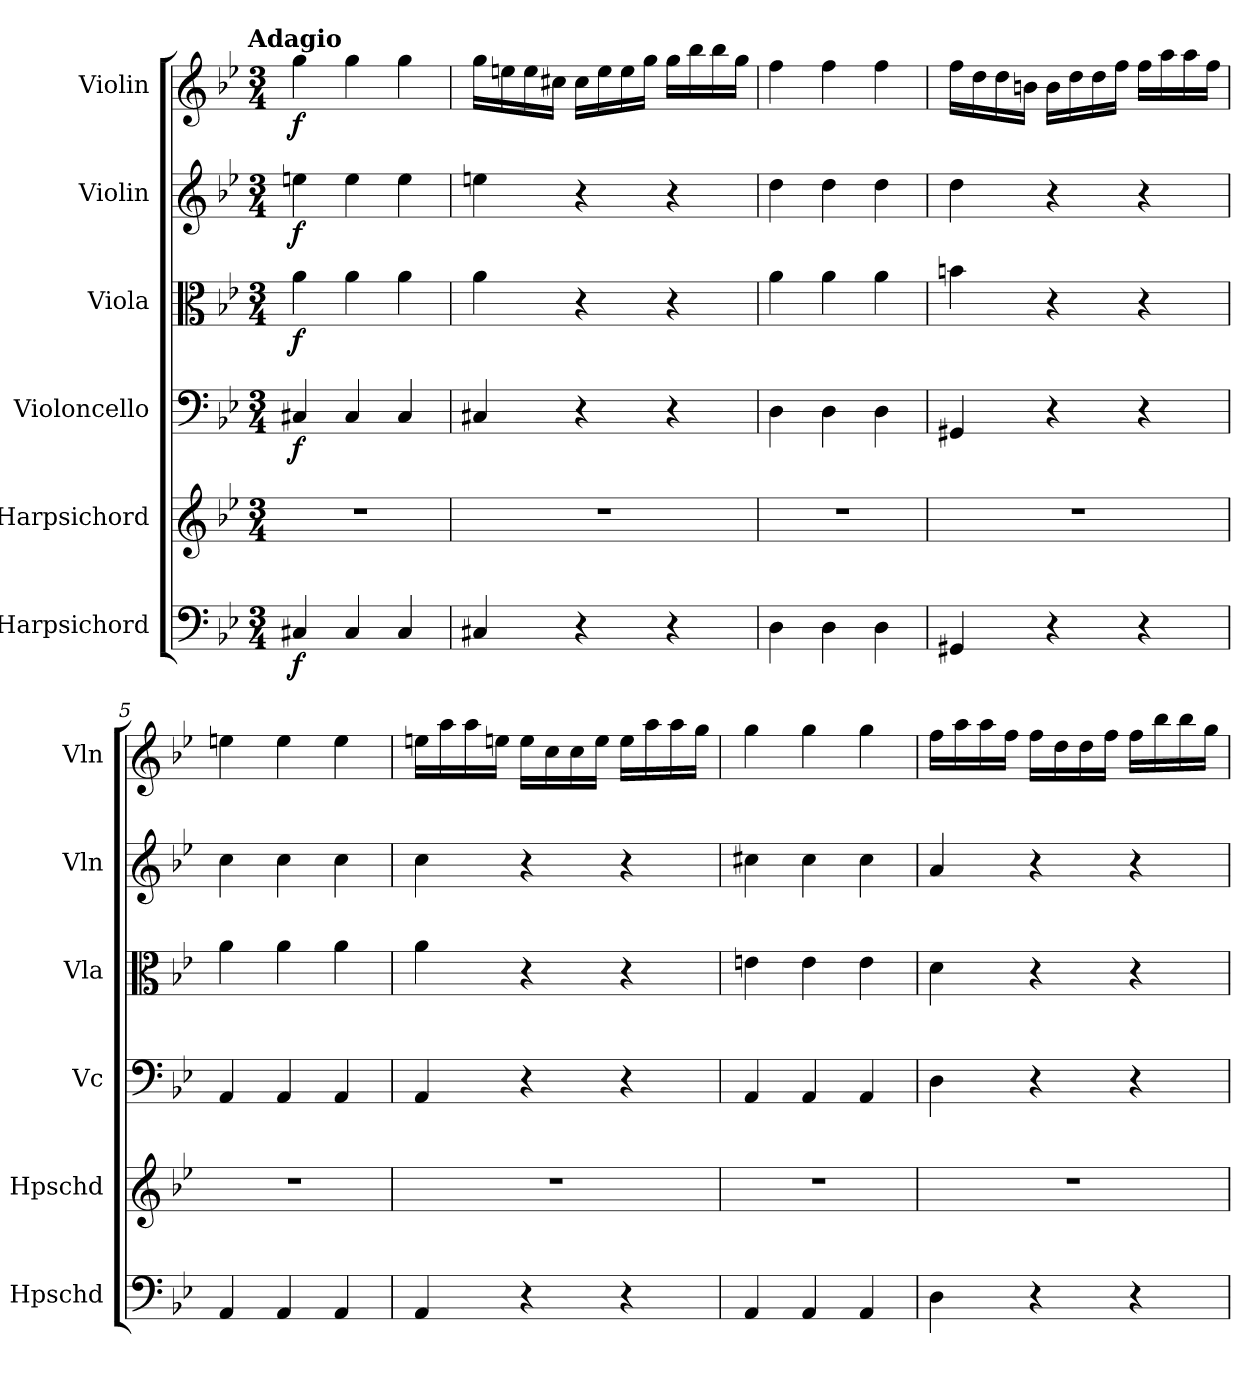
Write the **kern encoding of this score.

**kern	**dynam	**kern	**kern	**dynam	**kern	**dynam	**kern	**dynam	**kern	**dynam
*part6	*part6	*part5	*part4	*part4	*part3	*part3	*part2	*part2	*part1	*part1
*staff6	*staff6	*staff5	*staff4	*staff4	*staff3	*staff3	*staff2	*staff2	*staff1	*staff1
*I"Harpsichord	*	*I"Harpsichord	*I"Violoncello	*	*I"Viola	*	*I"Violin	*	*I"Violin	*
*I'Hpschd	*	*I'Hpschd	*I'Vc	*	*I'Vla	*	*I'Vln	*	*I'Vln	*
*clefF4	*	*clefG2	*clefF4	*	*clefC3	*	*clefG2	*	*clefG2	*
*k[b-e-]	*	*k[b-e-]	*k[b-e-]	*	*k[b-e-]	*	*k[b-e-]	*	*k[b-e-]	*
!!LO:TX:omd:t=Adagio
*M3/4	*	*M3/4	*M3/4	*	*M3/4	*	*M3/4	*	*M3/4	*
*MM60	*	*MM60	*MM60	*	*MM60	*	*MM60	*	*MM60	*
=1	=1	=1	=1	=1	=1	=1	=1	=1	=1	=1
4C#X/	f	2.r	4C#X/	f	4a\	f	4een\	f	4gg\	f
4C#/	.	.	4C#/	.	4a\	.	4ee\	.	4gg\	.
4C#/	.	.	4C#/	.	4a\	.	4ee\	.	4gg\	.
=2	=2	=2	=2	=2	=2	=2	=2	=2	=2	=2
4C#X/	.	2.r	4C#X/	.	4a\	.	4een\	.	16gg\LL	.
.	.	.	.	.	.	.	.	.	16een\	.
.	.	.	.	.	.	.	.	.	16ee\	.
.	.	.	.	.	.	.	.	.	16cc#X\JJ	.
4r	.	.	4r	.	4r	.	4r	.	16cc#\LL	.
.	.	.	.	.	.	.	.	.	16ee\	.
.	.	.	.	.	.	.	.	.	16ee\	.
.	.	.	.	.	.	.	.	.	16gg\JJ	.
4r	.	.	4r	.	4r	.	4r	.	16gg\LL	.
.	.	.	.	.	.	.	.	.	16bb-\	.
.	.	.	.	.	.	.	.	.	16bb-\	.
.	.	.	.	.	.	.	.	.	16gg\JJ	.
=3	=3	=3	=3	=3	=3	=3	=3	=3	=3	=3
4D\	.	2.r	4D\	.	4a\	.	4dd\	.	4ff\	.
4D\	.	.	4D\	.	4a\	.	4dd\	.	4ff\	.
4D\	.	.	4D\	.	4a\	.	4dd\	.	4ff\	.
=4	=4	=4	=4	=4	=4	=4	=4	=4	=4	=4
4GG#X/	.	2.r	4GG#X/	.	4bn\	.	4dd\	.	16ff\LL	.
.	.	.	.	.	.	.	.	.	16dd\	.
.	.	.	.	.	.	.	.	.	16dd\	.
.	.	.	.	.	.	.	.	.	16bn\JJ	.
4r	.	.	4r	.	4r	.	4r	.	16b\LL	.
.	.	.	.	.	.	.	.	.	16dd\	.
.	.	.	.	.	.	.	.	.	16dd\	.
.	.	.	.	.	.	.	.	.	16ff\JJ	.
4r	.	.	4r	.	4r	.	4r	.	16ff\LL	.
.	.	.	.	.	.	.	.	.	16aa\	.
.	.	.	.	.	.	.	.	.	16aa\	.
.	.	.	.	.	.	.	.	.	16ff\JJ	.
=5	=5	=5	=5	=5	=5	=5	=5	=5	=5	=5
4AA/	.	2.r	4AA/	.	4a\	.	4cc\	.	4een\	.
4AA/	.	.	4AA/	.	4a\	.	4cc\	.	4ee\	.
4AA/	.	.	4AA/	.	4a\	.	4cc\	.	4ee\	.
=6	=6	=6	=6	=6	=6	=6	=6	=6	=6	=6
4AA/	.	2.r	4AA/	.	4a\	.	4cc\	.	16een\LL	.
.	.	.	.	.	.	.	.	.	16aa\	.
.	.	.	.	.	.	.	.	.	16aa\	.
.	.	.	.	.	.	.	.	.	16een\JJ	.
4r	.	.	4r	.	4r	.	4r	.	16ee\LL	.
.	.	.	.	.	.	.	.	.	16cc\	.
.	.	.	.	.	.	.	.	.	16cc\	.
.	.	.	.	.	.	.	.	.	16ee\JJ	.
4r	.	.	4r	.	4r	.	4r	.	16ee\LL	.
.	.	.	.	.	.	.	.	.	16aa\	.
.	.	.	.	.	.	.	.	.	16aa\	.
.	.	.	.	.	.	.	.	.	16gg\JJ	.
=7	=7	=7	=7	=7	=7	=7	=7	=7	=7	=7
4AA/	.	2.r	4AA/	.	4en\	.	4cc#X\	.	4gg\	.
4AA/	.	.	4AA/	.	4e\	.	4cc#\	.	4gg\	.
4AA/	.	.	4AA/	.	4e\	.	4cc#\	.	4gg\	.
=8	=8	=8	=8	=8	=8	=8	=8	=8	=8	=8
4D\	.	2.r	4D\	.	4d\	.	4a/	.	16ff\LL	.
.	.	.	.	.	.	.	.	.	16aa\	.
.	.	.	.	.	.	.	.	.	16aa\	.
.	.	.	.	.	.	.	.	.	16ff\JJ	.
4r	.	.	4r	.	4r	.	4r	.	16ff\LL	.
.	.	.	.	.	.	.	.	.	16dd\	.
.	.	.	.	.	.	.	.	.	16dd\	.
.	.	.	.	.	.	.	.	.	16ff\JJ	.
4r	.	.	4r	.	4r	.	4r	.	16ff\LL	.
.	.	.	.	.	.	.	.	.	16bb-\	.
.	.	.	.	.	.	.	.	.	16bb-\	.
.	.	.	.	.	.	.	.	.	16gg\JJ	.
=	=	=	=	=	=	=	=	=	=	=
*-	*-	*-	*-	*-	*-	*-	*-	*-	*-	*-
